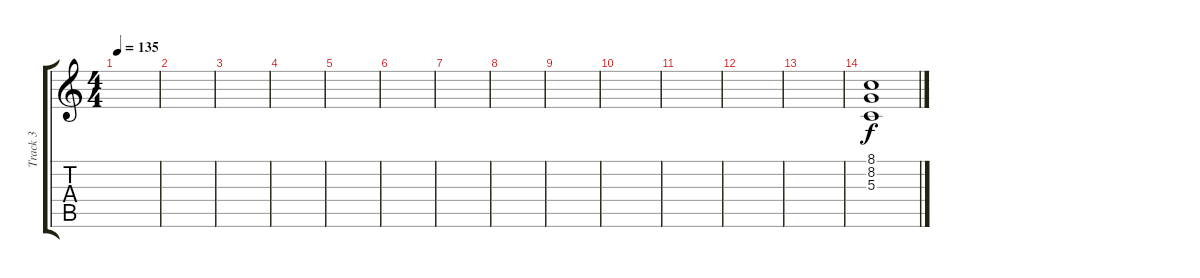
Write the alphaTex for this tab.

\track ("Track 3" "Track 3") {instrument orchestrahit}
\staff {score tabs}
\tuning (E4 B3 G3 D3 A2 E2) {hide}
\ts (4 4)
\tempo 135
\clef g2
\ks c
|
|
|
|
|
|
|
|
|
|
|
|
|
(8.1 8.2 5.3).1
